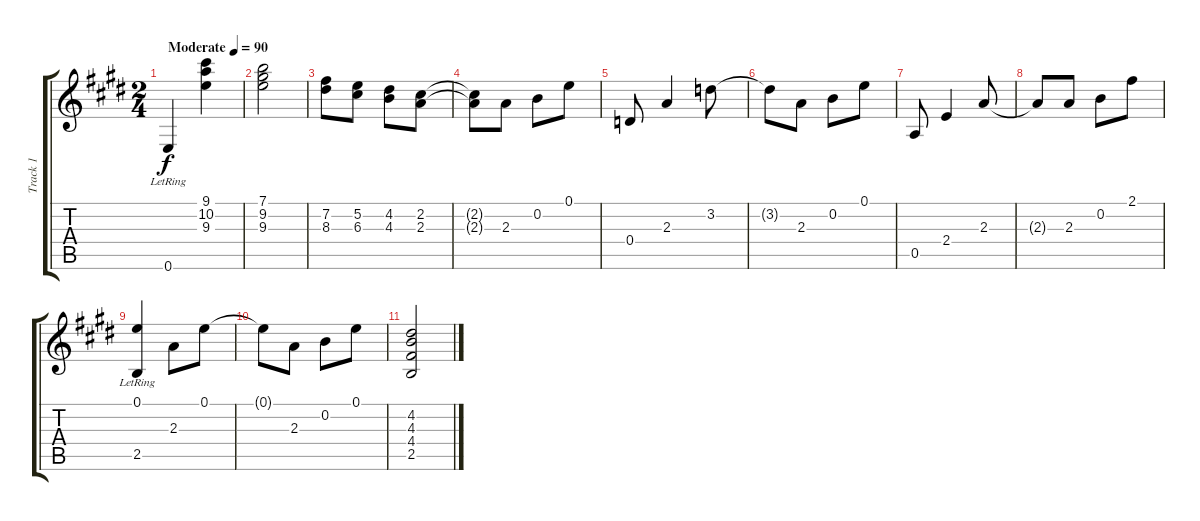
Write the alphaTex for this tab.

\track ("Track 1" "Track 1") {instrument acousticguitarsteel}
\staff {score tabs}
\tuning (E4 B3 G3 D3 A2 E2) {hide}
\ts (2 4)
\tempo (90 "Moderate")
\clef g2
\ks e
0.6{lr}.4{dy f instrument acousticguitarsteel} (9.1 10.2 9.3).4 |
(7.1 9.2 9.3).2 |
(7.2 8.3).8 (5.2 6.3).8 (4.2 4.3).8 (2.2 2.3).8 |
(2.2{t} 2.3{t}).8 2.3.8 0.2.8 0.1.8 |
0.4.8 2.3.4 3.2.8 |
3.2{t}.8 2.3.8 0.2.8 0.1.8 |
0.5.8 2.4.4 2.3.8 |
2.3{t}.8 2.3.8 0.2.8 2.1.8 |
(0.1 2.5{lr}).4 2.3.8 0.1.8 |
0.1{t}.8 2.3.8 0.2.8 0.1.8 |
(4.2 4.3 4.4 2.5).2
